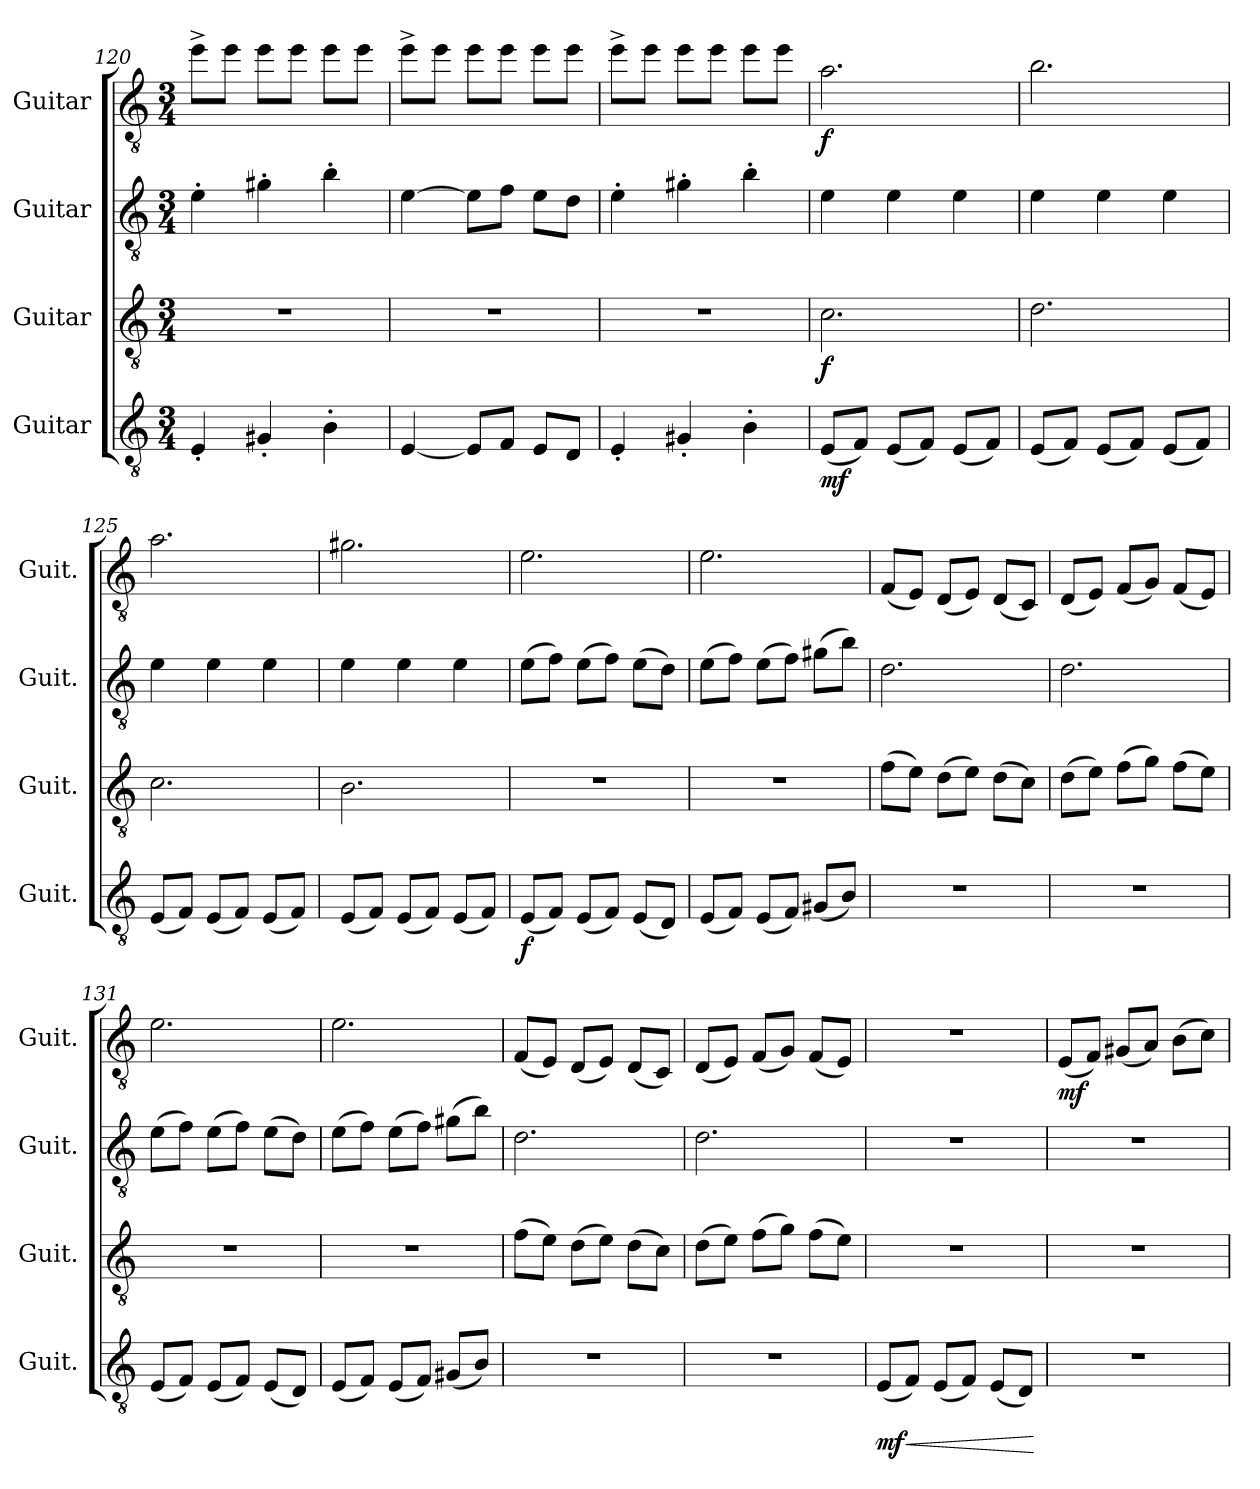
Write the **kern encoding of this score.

**kern	**dynam	**kern	**dynam	**kern	**kern	**dynam
*part4	*part4	*part3	*part3	*part2	*part1	*part1
*staff4	*staff4	*staff3	*staff3	*staff2	*staff1	*staff1
*I"Guitar	*	*I"Guitar	*	*I"Guitar	*I"Guitar	*
*I'Guit.	*	*I'Guit.	*	*I'Guit.	*I'Guit.	*
!!LO:LB:g=z
*clefGv2	*	*clefGv2	*	*clefGv2	*clefGv2	*
*k[]	*	*k[]	*	*k[]	*k[]	*
*C:	*	*C:	*	*C:	*C:	*
*M3/4	*	*M3/4	*	*M3/4	*M3/4	*
=120	=120	=120	=120	=120	=120	=120
4E'/	.	2.r	.	4e'\	8ee^\L	.
.	.	.	.	.	8ee\J	.
4G#X'/	.	.	.	4g#X'\	8ee\L	.
.	.	.	.	.	8ee\J	.
4B'\	.	.	.	4b'\	8ee\L	.
.	.	.	.	.	8ee\J	.
=121	=121	=121	=121	=121	=121	=121
[4E/	.	2.r	.	[4e\	8ee^\L	.
.	.	.	.	.	8ee\J	.
8E/L]	.	.	.	8e\L]	8ee\L	.
8F/J	.	.	.	8f\J	8ee\J	.
8E/L	.	.	.	8e\L	8ee\L	.
8D/J	.	.	.	8d\J	8ee\J	.
=122	=122	=122	=122	=122	=122	=122
4E'/	.	2.r	.	4e'\	8ee^\L	.
.	.	.	.	.	8ee\J	.
4G#X'/	.	.	.	4g#X'\	8ee\L	.
.	.	.	.	.	8ee\J	.
4B'\	.	.	.	4b'\	8ee\L	.
.	.	.	.	.	8ee\J	.
=123	=123	=123	=123	=123	=123	=123
!	!LO:DY:b	!	!LO:DY:b	!	!	!LO:DY:b
(8E/L	mf	2.c\	f	4e\	2.a\	f
8F/J)	.	.	.	.	.	.
(8E/L	.	.	.	4e\	.	.
8F/J)	.	.	.	.	.	.
(8E/L	.	.	.	4e\	.	.
8F/J)	.	.	.	.	.	.
=124	=124	=124	=124	=124	=124	=124
(8E/L	.	2.d\	.	4e\	2.b\	.
8F/J)	.	.	.	.	.	.
(8E/L	.	.	.	4e\	.	.
8F/J)	.	.	.	.	.	.
(8E/L	.	.	.	4e\	.	.
8F/J)	.	.	.	.	.	.
!!LO:PB:g=z
=125	=125	=125	=125	=125	=125	=125
(8E/L	.	2.c\	.	4e\	2.a\	.
8F/J)	.	.	.	.	.	.
(8E/L	.	.	.	4e\	.	.
8F/J)	.	.	.	.	.	.
(8E/L	.	.	.	4e\	.	.
8F/J)	.	.	.	.	.	.
!!LO:PB:g=z
=126	=126	=126	=126	=126	=126	=126
(8E/L	.	2.B\	.	4e\	2.g#X\	.
8F/J)	.	.	.	.	.	.
(8E/L	.	.	.	4e\	.	.
8F/J)	.	.	.	.	.	.
(8E/L	.	.	.	4e\	.	.
8F/J)	.	.	.	.	.	.
=127	=127	=127	=127	=127	=127	=127
!	!LO:DY:b	!	!	!	!	!
(8E/L	f	2.r	.	(8e\L	2.e\	.
8F/J)	.	.	.	8f\J)	.	.
(8E/L	.	.	.	(8e\L	.	.
8F/J)	.	.	.	8f\J)	.	.
(8E/L	.	.	.	(8e\L	.	.
8D/J)	.	.	.	8d\J)	.	.
=128	=128	=128	=128	=128	=128	=128
(8E/L	.	2.r	.	(8e\L	2.e\	.
8F/J)	.	.	.	8f\J)	.	.
(8E/L	.	.	.	(8e\L	.	.
8F/J)	.	.	.	8f\J)	.	.
(8G#X/L	.	.	.	(8g#X\L	.	.
8B/J)	.	.	.	8b\J)	.	.
=129	=129	=129	=129	=129	=129	=129
2.r	.	(8f\L	.	2.d\	(8F/L	.
.	.	8e\J)	.	.	8E/J)	.
.	.	(8d\L	.	.	(8D/L	.
.	.	8e\J)	.	.	8E/J)	.
.	.	(8d\L	.	.	(8D/L	.
.	.	8c\J)	.	.	8C/J)	.
=130	=130	=130	=130	=130	=130	=130
2.r	.	(8d\L	.	2.d\	(8D/L	.
.	.	8e\J)	.	.	8E/J)	.
.	.	(8f\L	.	.	(8F/L	.
.	.	8g\J)	.	.	8G/J)	.
.	.	(8f\L	.	.	(8F/L	.
.	.	8e\J)	.	.	8E/J)	.
!!LO:PB:g=z
=131	=131	=131	=131	=131	=131	=131
(8E/L	.	2.r	.	(8e\L	2.e\	.
8F/J)	.	.	.	8f\J)	.	.
(8E/L	.	.	.	(8e\L	.	.
8F/J)	.	.	.	8f\J)	.	.
(8E/L	.	.	.	(8e\L	.	.
8D/J)	.	.	.	8d\J)	.	.
=132	=132	=132	=132	=132	=132	=132
(8E/L	.	2.r	.	(8e\L	2.e\	.
8F/J)	.	.	.	8f\J)	.	.
(8E/L	.	.	.	(8e\L	.	.
8F/J)	.	.	.	8f\J)	.	.
(8G#X/L	.	.	.	(8g#X\L	.	.
8B/J)	.	.	.	8b\J)	.	.
=133	=133	=133	=133	=133	=133	=133
2.r	.	(8f\L	.	2.d\	(8F/L	.
.	.	8e\J)	.	.	8E/J)	.
.	.	(8d\L	.	.	(8D/L	.
.	.	8e\J)	.	.	8E/J)	.
.	.	(8d\L	.	.	(8D/L	.
.	.	8c\J)	.	.	8C/J)	.
=134	=134	=134	=134	=134	=134	=134
2.r	.	(8d\L	.	2.d\	(8D/L	.
.	.	8e\J)	.	.	8E/J)	.
.	.	(8f\L	.	.	(8F/L	.
.	.	8g\J)	.	.	8G/J)	.
.	.	(8f\L	.	.	(8F/L	.
.	.	8e\J)	.	.	8E/J)	.
=135	=135	=135	=135	=135	=135	=135
!	!LO:DY:b	!	!	!	!	!
(8E/L	mf	2.r	.	2.r	2.r	.
!	!LO:HP:b	!	!	!	!	!
8F/J)	<	.	.	.	.	.
(8E/L	.	.	.	.	.	.
8F/J)	.	.	.	.	.	.
(8E/L	.	.	.	.	.	.
8D/J)	.	.	.	.	.	.
.	[	.	.	.	.	.
=136	=136	=136	=136	=136	=136	=136
!	!	!	!	!	!	!LO:DY:b
2.r	.	2.r	.	2.r	(8E/L	mf
.	.	.	.	.	8F/J)	.
.	.	.	.	.	(8G#X/L	.
.	.	.	.	.	8A/J)	.
.	.	.	.	.	(8B\L	.
.	.	.	.	.	8c\J)	.
=	=	=	=	=	=	=
*-	*-	*-	*-	*-	*-	*-
